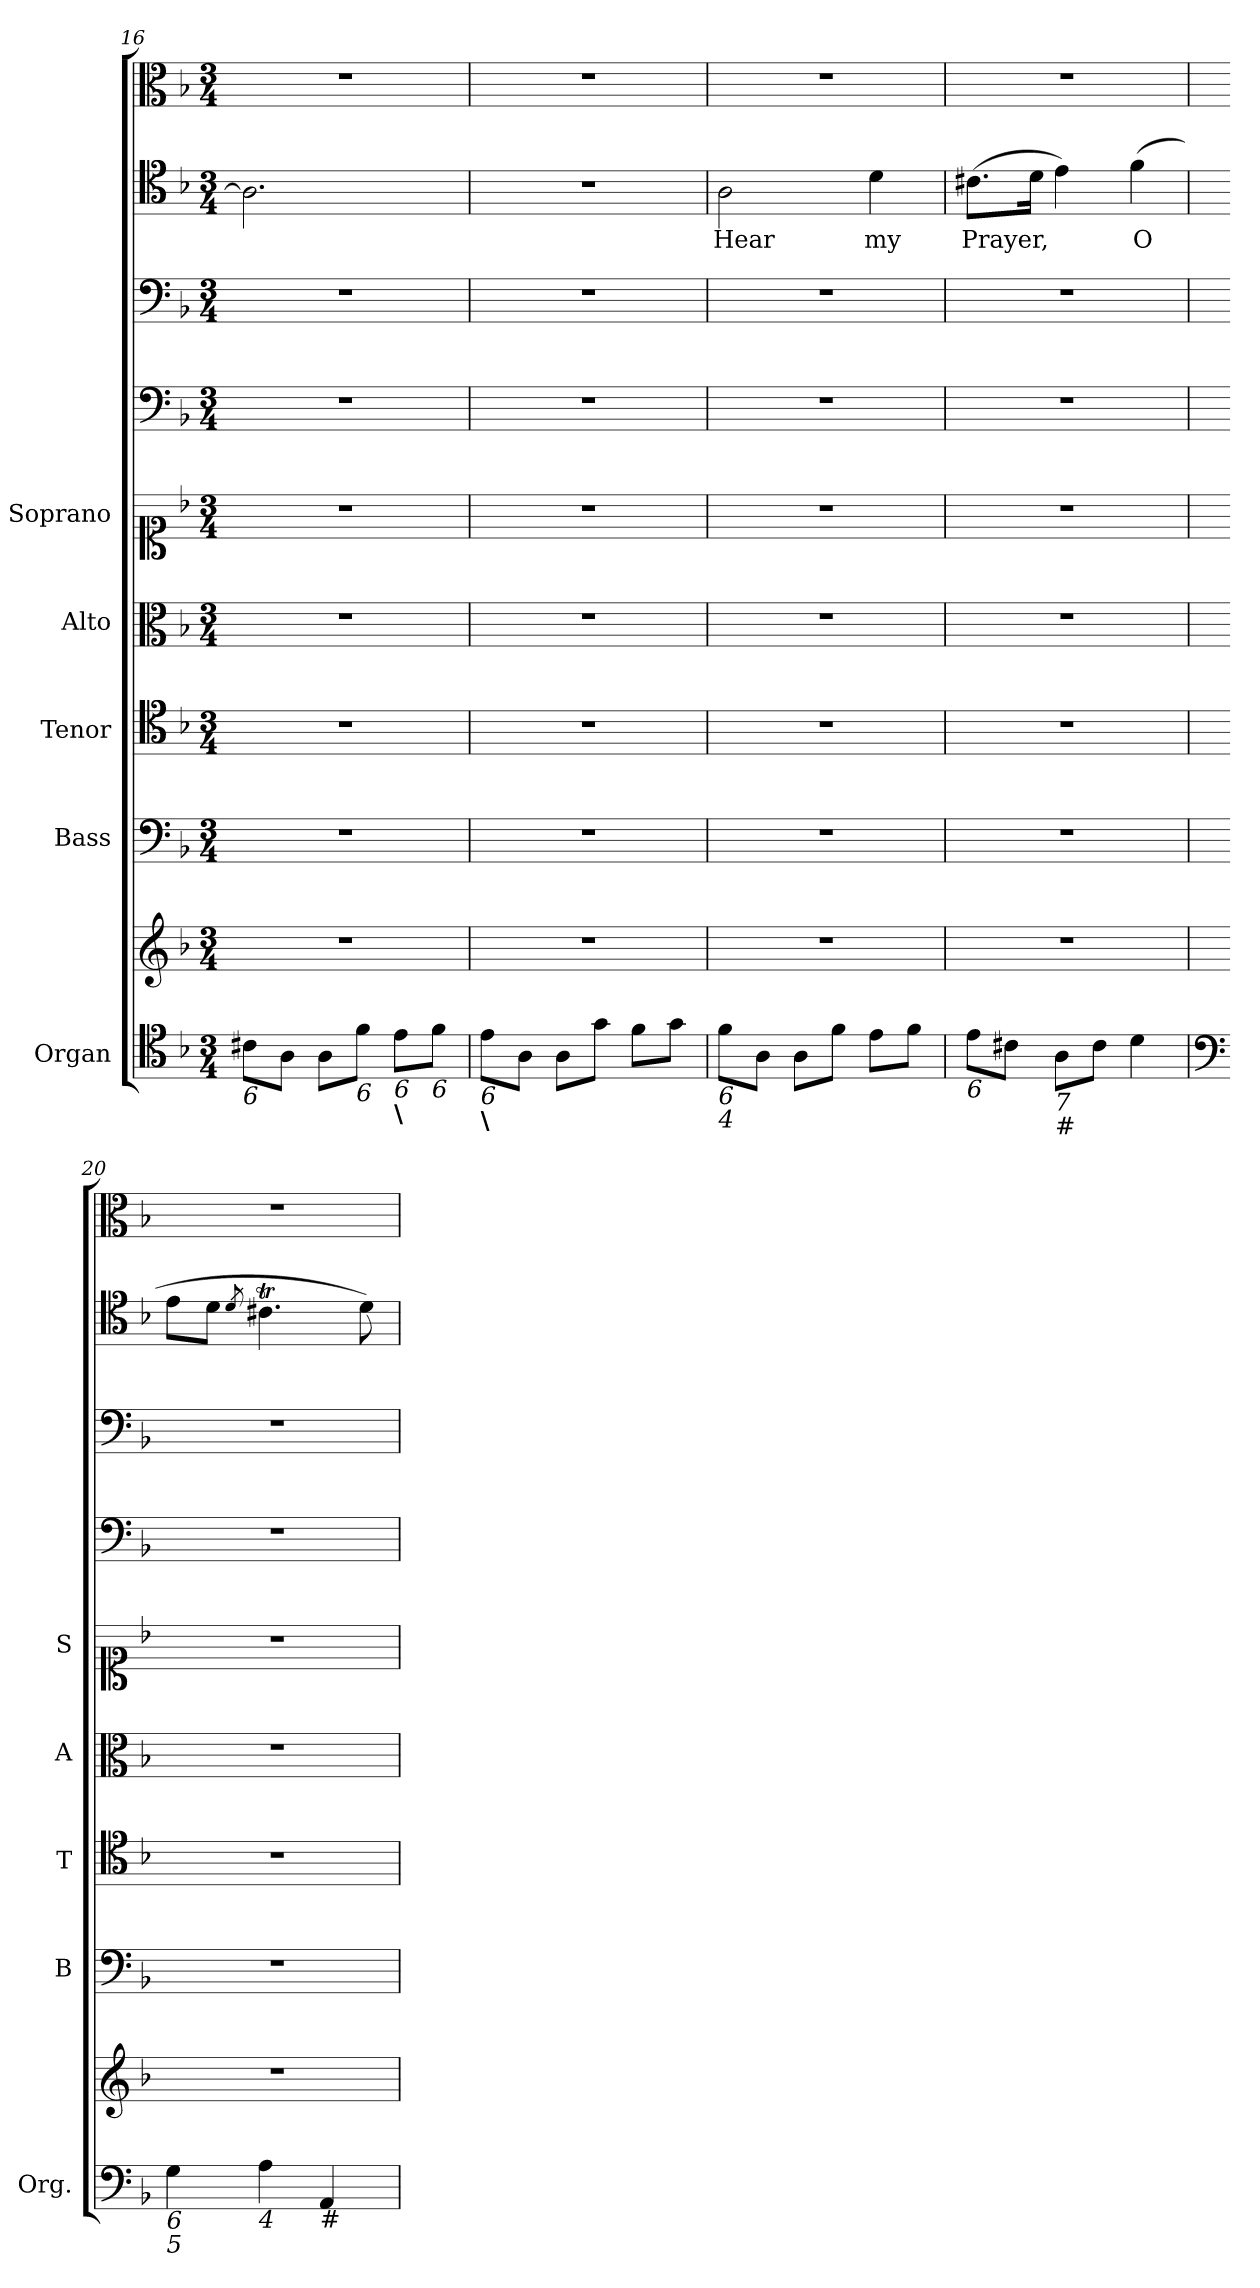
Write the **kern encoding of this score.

**kern	**kern	**kern	**kern	**kern	**kern	**kern	**kern	**kern	**text	**kern
*part9	*part9	*part8	*part7	*part6	*part5	*part4	*part3	*part2	*part2	*part1
*staff10	*staff9	*staff8	*staff7	*staff6	*staff5	*staff4	*staff3	*staff2	*staff2	*staff1
*I"Organ	*	*I"Bass	*I"Tenor	*I"Alto	*I"Soprano	*	*	*	*	*
*I'Org.	*	*I'B	*I'T	*I'A	*I'S	*	*	*	*	*
*clefC4	*clefG2	*clefF4	*clefC4	*clefC3	*clefC1	*clefF4	*clefF4	*clefC4	*	*clefC3
*k[b-]	*k[b-]	*k[b-]	*k[b-]	*k[b-]	*k[b-]	*k[b-]	*k[b-]	*k[b-]	*	*k[b-]
*d:	*d:	*d:	*d:	*d:	*d:	*d:	*d:	*d:	*	*d:
*M3/4	*M3/4	*M3/4	*M3/4	*M3/4	*M3/4	*M3/4	*M3/4	*M3/4	*	*M3/4
=16	=16	=16	=16	=16	=16	=16	=16	=16	=16	=16
!LO:TX:b:i:t=6	!	!	!	!	!	!	!	!	!	!
8c#X\L	2.r	2.r	2.r	2.r	2.r	2.r	2.r	2.A\]	.	2.r
8A\J	.	.	.	.	.	.	.	.	.	.
8A\L	.	.	.	.	.	.	.	.	.	.
!LO:TX:b:i:t=6	!	!	!	!	!	!	!	!	!	!
8f\J	.	.	.	.	.	.	.	.	.	.
!LO:TX:b:i:t=6	!	!	!	!	!	!	!	!	!	!
!LO:TX:b:B:t=\	!	!	!	!	!	!	!	!	!	!
8e\L	.	.	.	.	.	.	.	.	.	.
!LO:TX:b:i:t=6	!	!	!	!	!	!	!	!	!	!
8f\J	.	.	.	.	.	.	.	.	.	.
=17	=17	=17	=17	=17	=17	=17	=17	=17	=17	=17
!LO:TX:b:i:t=6	!	!	!	!	!	!	!	!	!	!
!LO:TX:b:B:t=\	!	!	!	!	!	!	!	!	!	!
8e\L	2.r	2.r	2.r	2.r	2.r	2.r	2.r	2.r	.	2.r
8A\J	.	.	.	.	.	.	.	.	.	.
8A\L	.	.	.	.	.	.	.	.	.	.
8g\J	.	.	.	.	.	.	.	.	.	.
8f\L	.	.	.	.	.	.	.	.	.	.
8g\J	.	.	.	.	.	.	.	.	.	.
=18	=18	=18	=18	=18	=18	=18	=18	=18	=18	=18
!LO:TX:b:i:t=6\n4	!	!	!	!	!	!	!	!	!	!
!	!	!	!	!	!	!	!	!	!LO:LY:b	!
8f\L	2.r	2.r	2.r	2.r	2.r	2.r	2.r	2A\	Hear	2.r
8A\J	.	.	.	.	.	.	.	.	.	.
8A\L	.	.	.	.	.	.	.	.	.	.
8f\J	.	.	.	.	.	.	.	.	.	.
!	!	!	!	!	!	!	!	!	!LO:LY:b	!
8e\L	.	.	.	.	.	.	.	4d\	my	.
8f\J	.	.	.	.	.	.	.	.	.	.
=19	=19	=19	=19	=19	=19	=19	=19	=19	=19	=19
!LO:TX:b:i:t=6	!	!	!	!	!	!	!	!	!	!
!	!	!	!	!	!	!	!	!	!LO:LY:b	!
8e\L	2.r	2.r	2.r	2.r	2.r	2.r	2.r	(>8.c#X\L	Prayer,	2.r
8c#X\J	.	.	.	.	.	.	.	.	.	.
.	.	.	.	.	.	.	.	16d\Jk	.	.
!LO:TX:b:i:t=7	!	!	!	!	!	!	!	!	!	!
!LO:TX:b:t=#	!	!	!	!	!	!	!	!	!	!
8A\L	.	.	.	.	.	.	.	4e\)	.	.
8c#\J	.	.	.	.	.	.	.	.	.	.
!	!	!	!	!	!	!	!	!	!LO:LY:b	!
4d\	.	.	.	.	.	.	.	(>4f\	O	.
!!LO:LB:g=z
=20	=20	=20	=20	=20	=20	=20	=20	=20	=20	=20
*clefF4	*	*	*	*	*	*	*	*	*	*
!LO:TX:b:i:t=6	!	!	!	!	!	!	!	!	!	!
!LO:TX:b:i:t=5	!	!	!	!	!	!	!	!	!	!
4G\	2.r	2.r	2.r	2.r	2.r	2.r	2.r	8e\L	.	2.r
.	.	.	.	.	.	.	.	8d\J	.	.
.	.	.	.	.	.	.	.	8qd/	.	.
!LO:TX:b:i:t=4	!	!	!	!	!	!	!	!	!	!
4A\	.	.	.	.	.	.	.	4.c#Xt\	.	.
!LO:TX:b:t=#	!	!	!	!	!	!	!	!	!	!
4AA/	.	.	.	.	.	.	.	.	.	.
.	.	.	.	.	.	.	.	8d\)	.	.
=	=	=	=	=	=	=	=	=	=	=
*-	*-	*-	*-	*-	*-	*-	*-	*-	*-	*-
